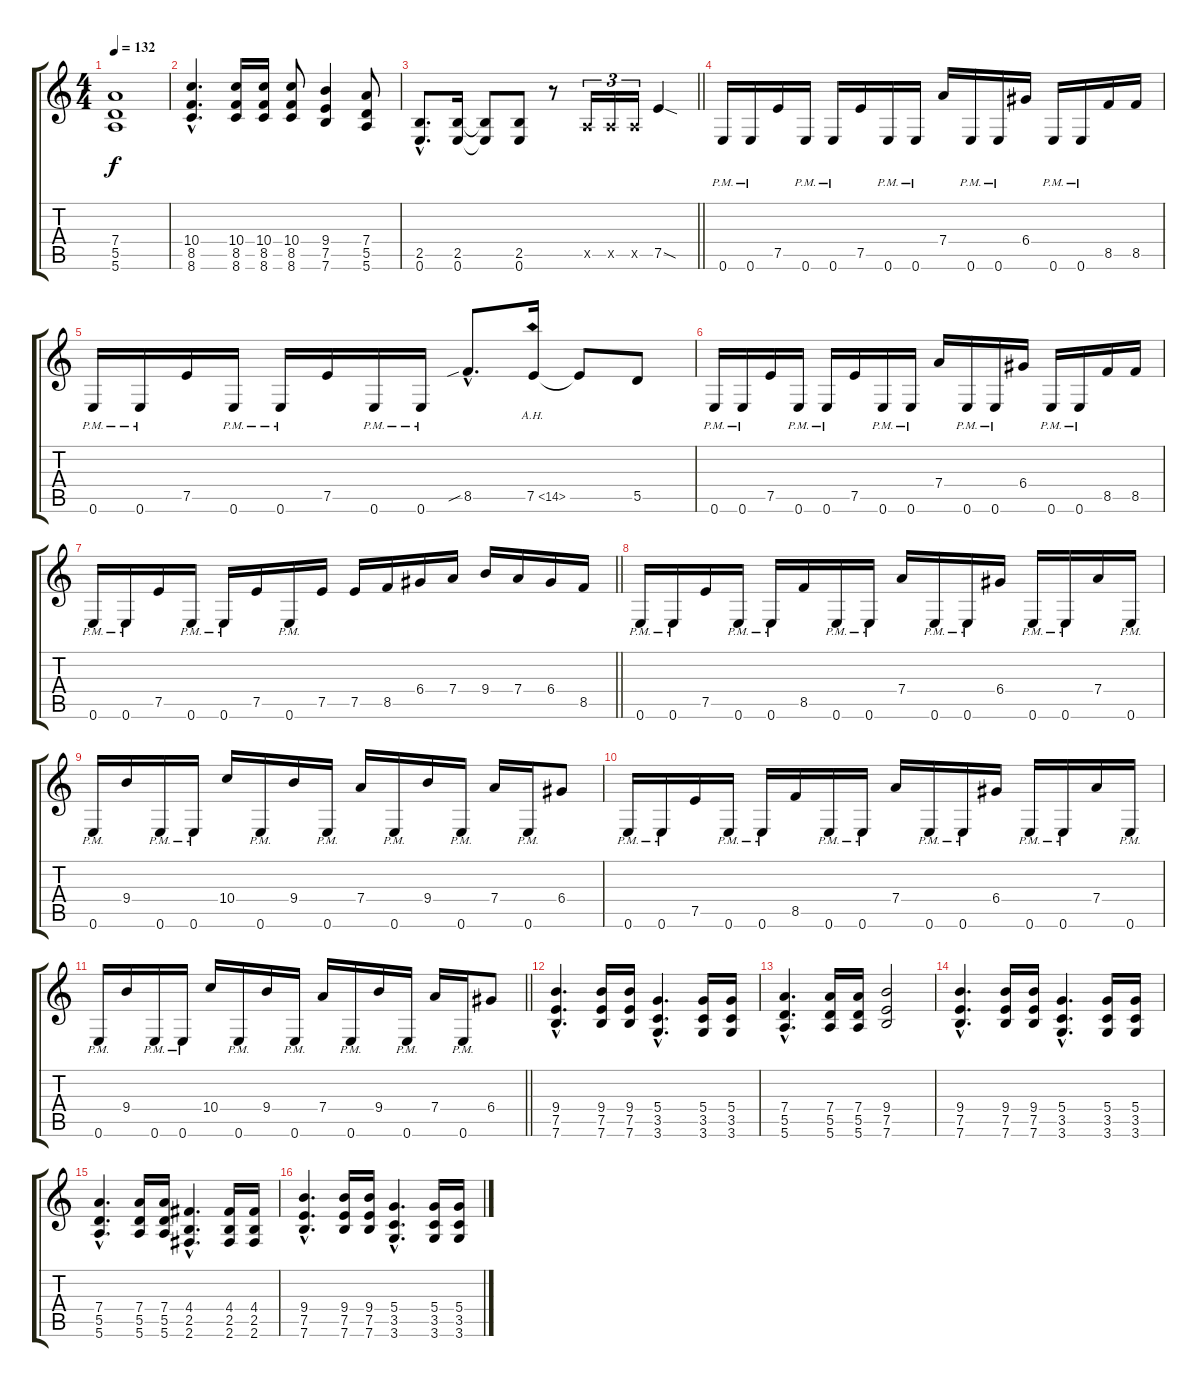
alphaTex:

\track "" {instrument distortionguitar}
\staff {score tabs}
\tuning (E4 B3 G3 D3 A2 E2) {hide}
\ts (4 4)
\tempo 132
\clef g2
\ks c
(7.4 5.5 5.6).1{dy f} |
(10.4{hac} 8.5{hac} 8.6{hac}).4{d} (10.4 8.5 8.6).16 (10.4 8.5 8.6).16 (10.4 8.5 8.6).8 (9.4 7.5 7.6).4 (7.4 5.5 5.6).8 |
\barLineRight lightlight
(2.5{hac} 0.6{hac}).8{d} (2.5 0.6).16 (2.5{t} 0.6{t}).8 (2.5 0.6).8 r.8 0.5{x}.16{tu (3 2)} 0.5{x}.16{tu (3 2)} 0.5{x}.16{tu (3 2)} 7.5{sod}.4 |
0.6{pm}.16 0.6{pm}.16 7.5.16 0.6{pm}.16 0.6{pm}.16 7.5.16 0.6{pm}.16 0.6{pm}.16 7.4.16 0.6{pm}.16 0.6{pm}.16 6.4.16 0.6{pm}.16 0.6{pm}.16 8.5.16 8.5.16 |
0.6{pm}.16 0.6{pm}.16 7.5.16 0.6{pm}.16 0.6{pm}.16 7.5.16 0.6{pm}.16 0.6{pm}.16 8.5{sib hac}.8{d} 7.5{ah 7}.16 7.5{t}.8 5.5.8 |
0.6{pm}.16 0.6{pm}.16 7.5.16 0.6{pm}.16 0.6{pm}.16 7.5.16 0.6{pm}.16 0.6{pm}.16 7.4.16 0.6{pm}.16 0.6{pm}.16 6.4.16 0.6{pm}.16 0.6{pm}.16 8.5.16 8.5.16 |
\barLineRight lightlight
0.6{pm}.16 0.6{pm}.16 7.5.16 0.6{pm}.16 0.6{pm}.16 7.5.16 0.6{pm}.16 7.5.16 7.5.16 8.5.16 6.4.16 7.4.16 9.4.16 7.4.16 6.4.16 8.5.16 |
0.6{pm}.16 0.6{pm}.16 7.5.16 0.6{pm}.16 0.6{pm}.16 8.5.16 0.6{pm}.16 0.6{pm}.16 7.4.16 0.6{pm}.16 0.6{pm}.16 6.4.16 0.6{pm}.16 0.6{pm}.16 7.4.16 0.6{pm}.16 |
0.6{pm}.16 9.4.16 0.6{pm}.16 0.6{pm}.16 10.4.16 0.6{pm}.16 9.4.16 0.6{pm}.16 7.4.16 0.6{pm}.16 9.4.16 0.6{pm}.16 7.4.16 0.6{pm}.16 6.4.8 |
0.6{pm}.16 0.6{pm}.16 7.5.16 0.6{pm}.16 0.6{pm}.16 8.5.16 0.6{pm}.16 0.6{pm}.16 7.4.16 0.6{pm}.16 0.6{pm}.16 6.4.16 0.6{pm}.16 0.6{pm}.16 7.4.16 0.6{pm}.16 |
\barLineRight lightlight
0.6{pm}.16 9.4.16 0.6{pm}.16 0.6{pm}.16 10.4.16 0.6{pm}.16 9.4.16 0.6{pm}.16 7.4.16 0.6{pm}.16 9.4.16 0.6{pm}.16 7.4.16 0.6{pm}.16 6.4.8 |
(9.4{hac} 7.5{hac} 7.6{hac}).4{d} (9.4 7.5 7.6).16 (9.4 7.5 7.6).16 (5.4{hac} 3.5{hac} 3.6{hac}).4{d} (5.4 3.5 3.6).16 (5.4 3.5 3.6).16 |
(7.4{hac} 5.5{hac} 5.6{hac}).4{d} (7.4 5.5 5.6).16 (7.4 5.5 5.6).16 (9.4 7.5 7.6).2 |
(9.4{hac} 7.5{hac} 7.6{hac}).4{d} (9.4 7.5 7.6).16 (9.4 7.5 7.6).16 (5.4{hac} 3.5{hac} 3.6{hac}).4{d} (5.4 3.5 3.6).16 (5.4 3.5 3.6).16 |
(7.4{hac} 5.5{hac} 5.6{hac}).4{d} (7.4 5.5 5.6).16 (7.4 5.5 5.6).16 (4.4{hac} 2.5{hac} 2.6{hac}).4{d} (4.4 2.5 2.6).16 (4.4 2.5 2.6).16 |
(9.4{hac} 7.5{hac} 7.6{hac}).4{d} (9.4 7.5 7.6).16 (9.4 7.5 7.6).16 (5.4{hac} 3.5{hac} 3.6{hac}).4{d} (5.4 3.5 3.6).16 (5.4 3.5 3.6).16
